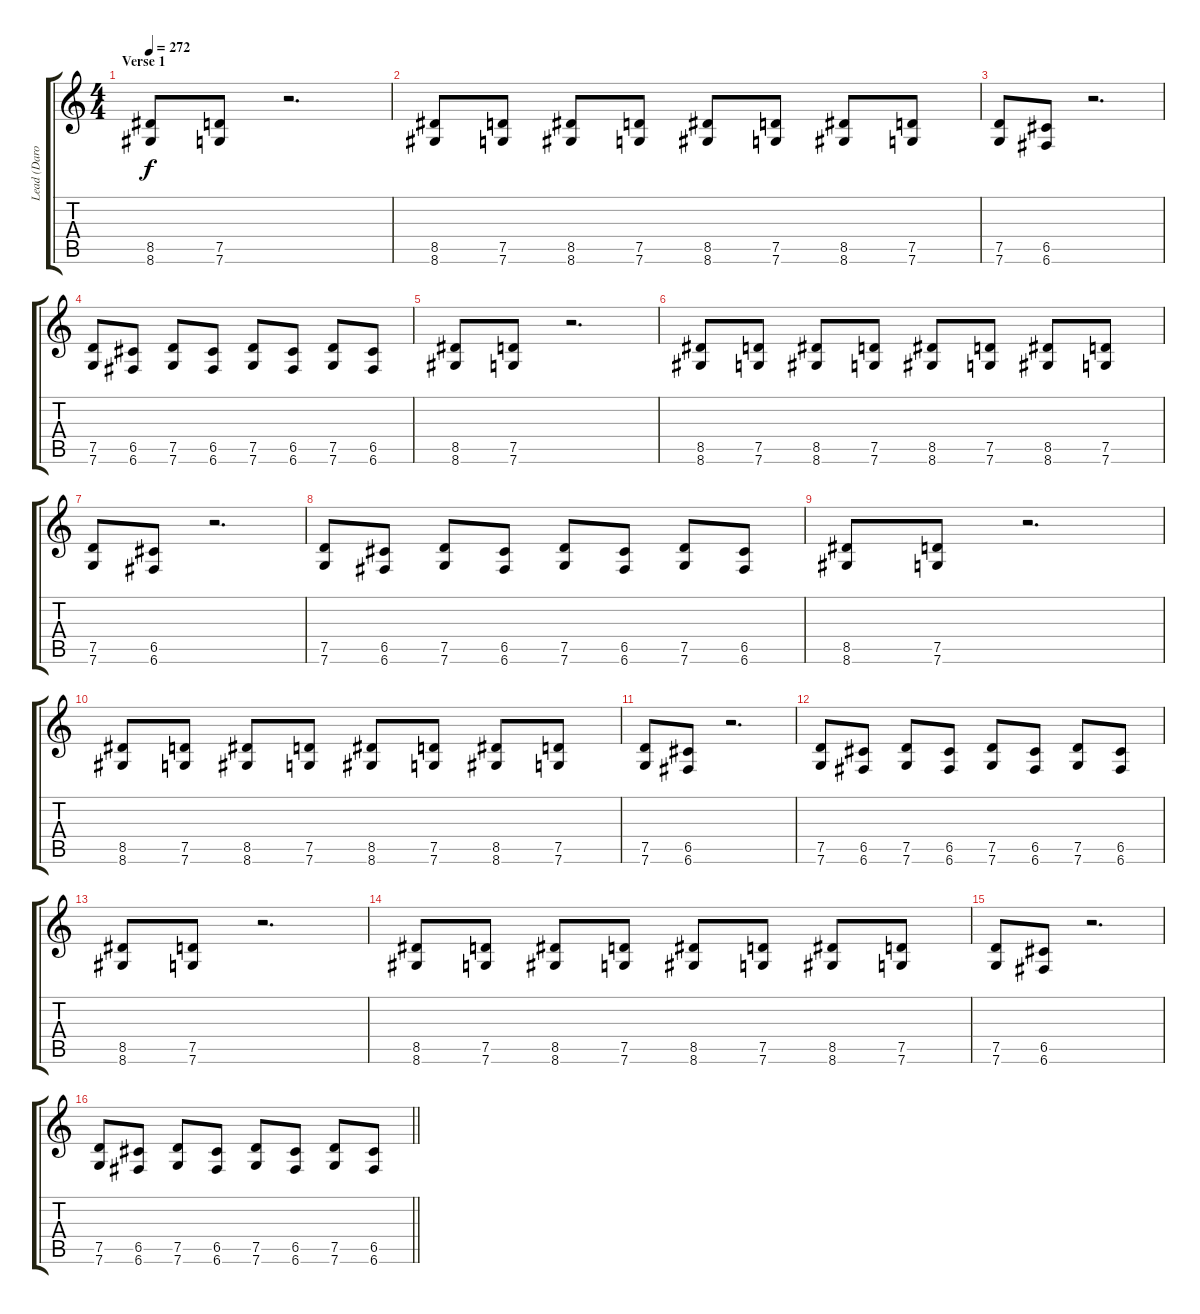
\track ("Lead (Daron)" "Lead (Daro") {instrument overdrivenguitar}
\staff {score tabs}
\tuning (D4 A3 F3 C3 G2 C2) {hide}
\ts (4 4)
\section ("" "Verse 1")
\tempo 272
\clef g2
\ks c
(8.5 8.6).8{dy f} (7.5 7.6).8 r.2{d} |
(8.5 8.6).8 (7.5 7.6).8 (8.5 8.6).8 (7.5 7.6).8 (8.5 8.6).8 (7.5 7.6).8 (8.5 8.6).8 (7.5 7.6).8 |
(7.5 7.6).8 (6.5 6.6).8 r.2{d} |
(7.5 7.6).8 (6.5 6.6).8 (7.5 7.6).8 (6.5 6.6).8 (7.5 7.6).8 (6.5 6.6).8 (7.5 7.6).8 (6.5 6.6).8 |
(8.5 8.6).8 (7.5 7.6).8 r.2{d} |
(8.5 8.6).8 (7.5 7.6).8 (8.5 8.6).8 (7.5 7.6).8 (8.5 8.6).8 (7.5 7.6).8 (8.5 8.6).8 (7.5 7.6).8 |
(7.5 7.6).8 (6.5 6.6).8 r.2{d} |
(7.5 7.6).8 (6.5 6.6).8 (7.5 7.6).8 (6.5 6.6).8 (7.5 7.6).8 (6.5 6.6).8 (7.5 7.6).8 (6.5 6.6).8 |
(8.5 8.6).8 (7.5 7.6).8 r.2{d} |
(8.5 8.6).8 (7.5 7.6).8 (8.5 8.6).8 (7.5 7.6).8 (8.5 8.6).8 (7.5 7.6).8 (8.5 8.6).8 (7.5 7.6).8 |
(7.5 7.6).8 (6.5 6.6).8 r.2{d} |
(7.5 7.6).8 (6.5 6.6).8 (7.5 7.6).8 (6.5 6.6).8 (7.5 7.6).8 (6.5 6.6).8 (7.5 7.6).8 (6.5 6.6).8 |
(8.5 8.6).8 (7.5 7.6).8 r.2{d} |
(8.5 8.6).8 (7.5 7.6).8 (8.5 8.6).8 (7.5 7.6).8 (8.5 8.6).8 (7.5 7.6).8 (8.5 8.6).8 (7.5 7.6).8 |
(7.5 7.6).8 (6.5 6.6).8 r.2{d} |
\barLineRight lightlight
(7.5 7.6).8 (6.5 6.6).8 (7.5 7.6).8 (6.5 6.6).8 (7.5 7.6).8 (6.5 6.6).8 (7.5 7.6).8 (6.5 6.6).8
